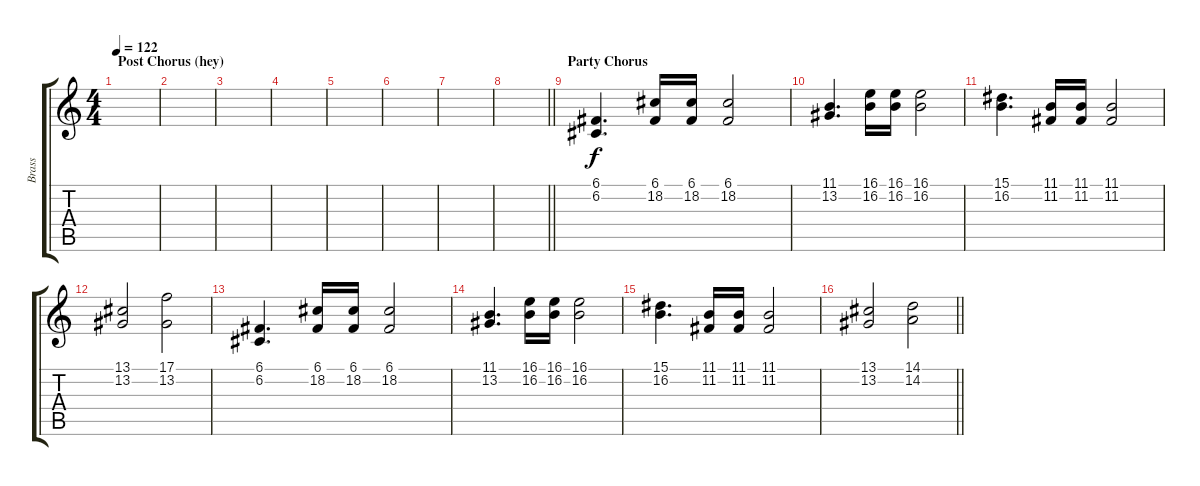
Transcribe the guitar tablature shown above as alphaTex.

\track ("Brass" "Brass") {instrument brasssection}
\staff {score tabs}
\tuning (C4 G3 Eb3 Bb2 F2 C2) {hide}
\ts (4 4)
\section ("" "Post Chorus (hey)")
\tempo 122
\clef g2
\ks c
|
|
|
|
|
|
|
\barLineRight lightlight
|
\section ("" "Party Chorus")
(6.1 6.2).4{d} (6.1 18.2).16 (6.1 18.2).16 (6.1 18.2).2 |
(11.1 13.2).4{d} (16.1 16.2).16 (16.1 16.2).16 (16.1 16.2).2 |
(15.1 16.2).4{d} (11.1 11.2).16 (11.1 11.2).16 (11.1 11.2).2 |
(13.1 13.2).2 (17.1 13.2).2 |
(6.1 6.2).4{d} (6.1 18.2).16 (6.1 18.2).16 (6.1 18.2).2 |
(11.1 13.2).4{d} (16.1 16.2).16 (16.1 16.2).16 (16.1 16.2).2 |
(15.1 16.2).4{d} (11.1 11.2).16 (11.1 11.2).16 (11.1 11.2).2 |
\barLineRight lightlight
(13.1 13.2).2 (14.1 14.2).2
